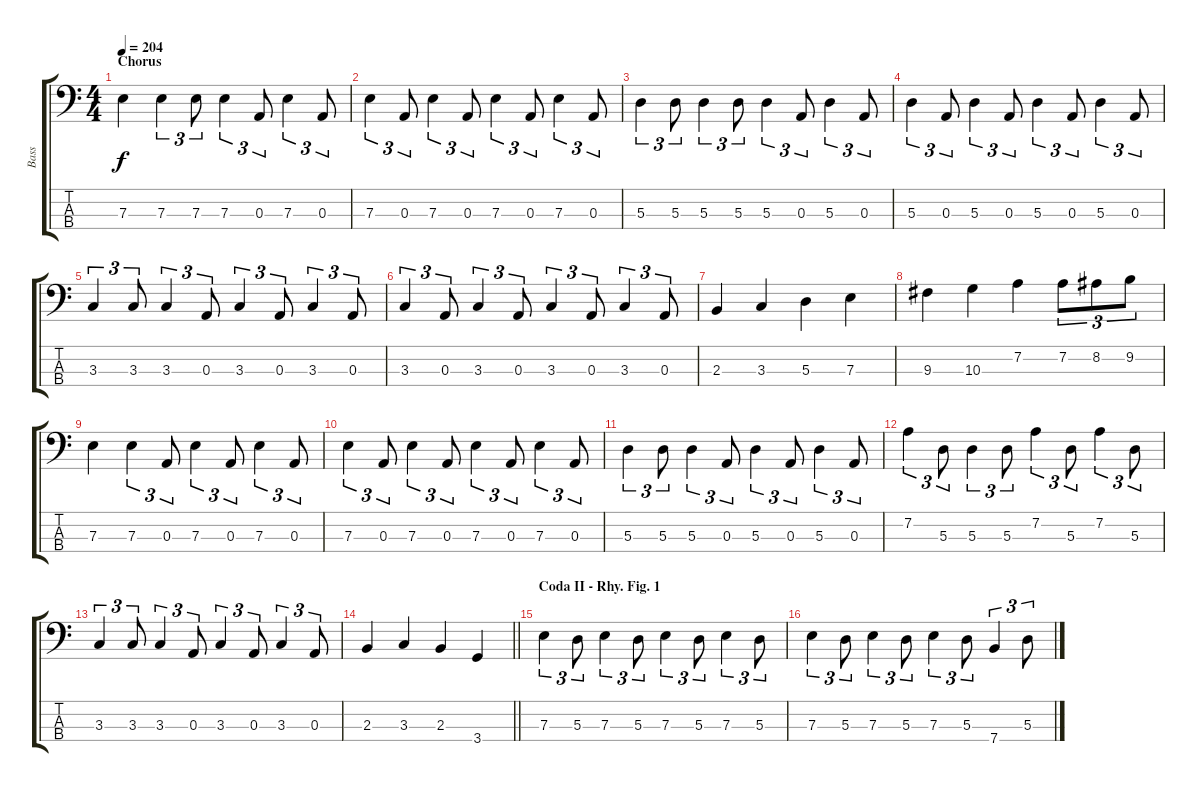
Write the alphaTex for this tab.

\track ("Bass" "Bass") {mute instrument electricbassfinger}
\staff {score tabs}
\tuning (G2 D2 A1 E1) {hide}
\ts (4 4)
\section ("" "Chorus")
\tempo 204
\clef f4
\ks c
7.3.4{dy f} 7.3.4{tu (3 2)} 7.3.8{tu (3 2)} 7.3.4{tu (3 2)} 0.3.8{tu (3 2)} 7.3.4{tu (3 2)} 0.3.8{tu (3 2)} |
7.3.4{tu (3 2)} 0.3.8{tu (3 2)} 7.3.4{tu (3 2)} 0.3.8{tu (3 2)} 7.3.4{tu (3 2)} 0.3.8{tu (3 2)} 7.3.4{tu (3 2)} 0.3.8{tu (3 2)} |
5.3.4{tu (3 2)} 5.3.8{tu (3 2)} 5.3.4{tu (3 2)} 5.3.8{tu (3 2)} 5.3.4{tu (3 2)} 0.3.8{tu (3 2)} 5.3.4{tu (3 2)} 0.3.8{tu (3 2)} |
5.3.4{tu (3 2)} 0.3.8{tu (3 2)} 5.3.4{tu (3 2)} 0.3.8{tu (3 2)} 5.3.4{tu (3 2)} 0.3.8{tu (3 2)} 5.3.4{tu (3 2)} 0.3.8{tu (3 2)} |
3.3.4{tu (3 2)} 3.3.8{tu (3 2)} 3.3.4{tu (3 2)} 0.3.8{tu (3 2)} 3.3.4{tu (3 2)} 0.3.8{tu (3 2)} 3.3.4{tu (3 2)} 0.3.8{tu (3 2)} |
3.3.4{tu (3 2)} 0.3.8{tu (3 2)} 3.3.4{tu (3 2)} 0.3.8{tu (3 2)} 3.3.4{tu (3 2)} 0.3.8{tu (3 2)} 3.3.4{tu (3 2)} 0.3.8{tu (3 2)} |
2.3.4 3.3.4 5.3.4 7.3.4 |
9.3.4 10.3.4 7.2.4 7.2.8{tu (3 2)} 8.2.8{tu (3 2)} 9.2.8{tu (3 2)} |
7.3.4 7.3.4{tu (3 2)} 0.3.8{tu (3 2)} 7.3.4{tu (3 2)} 0.3.8{tu (3 2)} 7.3.4{tu (3 2)} 0.3.8{tu (3 2)} |
7.3.4{tu (3 2)} 0.3.8{tu (3 2)} 7.3.4{tu (3 2)} 0.3.8{tu (3 2)} 7.3.4{tu (3 2)} 0.3.8{tu (3 2)} 7.3.4{tu (3 2)} 0.3.8{tu (3 2)} |
5.3.4{tu (3 2)} 5.3.8{tu (3 2)} 5.3.4{tu (3 2)} 0.3.8{tu (3 2)} 5.3.4{tu (3 2)} 0.3.8{tu (3 2)} 5.3.4{tu (3 2)} 0.3.8{tu (3 2)} |
7.2.4{tu (3 2)} 5.3.8{tu (3 2)} 5.3.4{tu (3 2)} 5.3.8{tu (3 2)} 7.2.4{tu (3 2)} 5.3.8{tu (3 2)} 7.2.4{tu (3 2)} 5.3.8{tu (3 2)} |
3.3.4{tu (3 2)} 3.3.8{tu (3 2)} 3.3.4{tu (3 2)} 0.3.8{tu (3 2)} 3.3.4{tu (3 2)} 0.3.8{tu (3 2)} 3.3.4{tu (3 2)} 0.3.8{tu (3 2)} |
\barLineRight lightlight
2.3.4 3.3.4 2.3.4 3.4.4 |
\section ("" "Coda II - Rhy. Fig. 1")
7.3.4{tu (3 2)} 5.3.8{tu (3 2)} 7.3.4{tu (3 2)} 5.3.8{tu (3 2)} 7.3.4{tu (3 2)} 5.3.8{tu (3 2)} 7.3.4{tu (3 2)} 5.3.8{tu (3 2)} |
7.3.4{tu (3 2)} 5.3.8{tu (3 2)} 7.3.4{tu (3 2)} 5.3.8{tu (3 2)} 7.3.4{tu (3 2)} 5.3.8{tu (3 2)} 7.4.4{tu (3 2)} 5.3.8{tu (3 2)}
